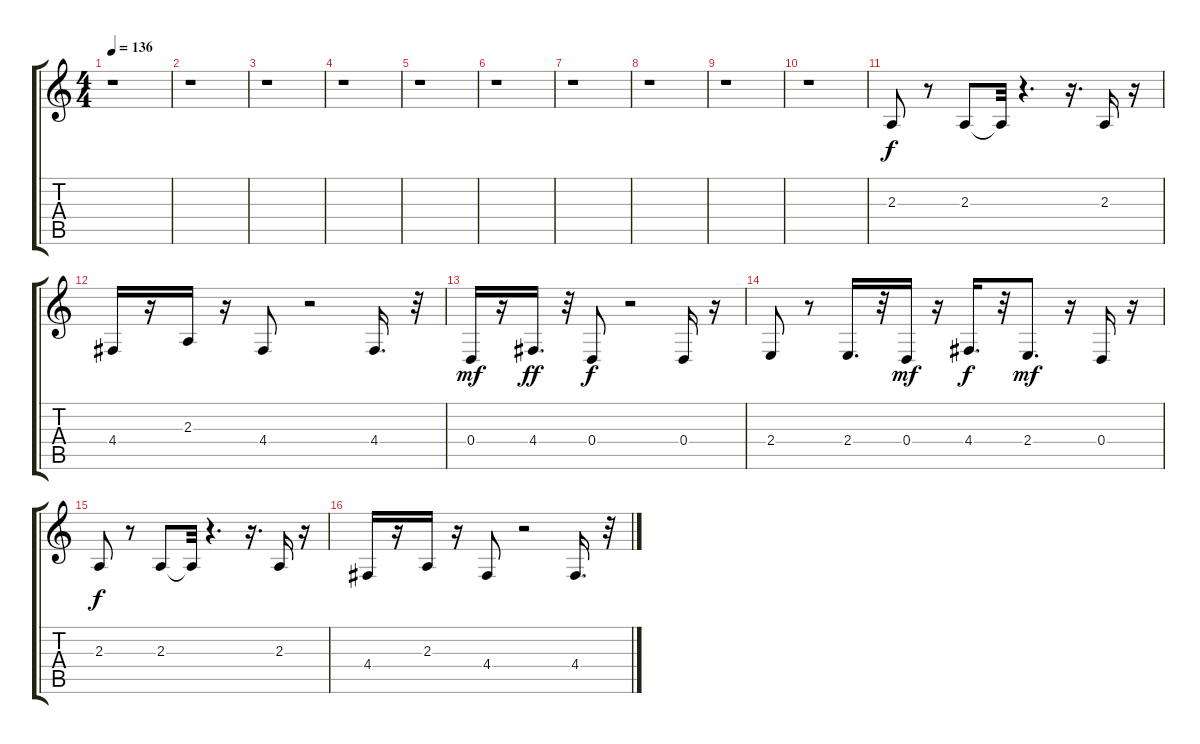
\track "" {instrument pad3polysynth}
\staff {score tabs}
\tuning (E4 B3 G3 D3 A2 E2) {hide}
\ts (4 4)
\tempo 136
\clef g2
\ks c
r.1{dy mp} |
r.1 |
r.1 |
r.1 |
r.1 |
r.1 |
r.1 |
r.1 |
r.1 |
r.1 |
2.3.8{dy f} r.8 2.3.8 2.3{t}.32 r.4{d} r.16{d} 2.3.16 r.16 |
4.4.16 r.16 2.3.16 r.16 4.4.8 r.2 4.4.16{d} r.32 |
0.4.16{dy mf} r.16 4.4.16{d dy ff} r.32 0.4.8{dy f} r.2 0.4.16 r.16 |
2.4.8 r.8 2.4.16{d} r.32 0.4.16{dy mf} r.16 4.4.16{d dy f} r.32 2.4.8{d dy mf} r.16 0.4.16 r.16 |
2.3.8{dy f} r.8 2.3.8 2.3{t}.32 r.4{d} r.16{d} 2.3.16 r.16 |
4.4.16 r.16 2.3.16 r.16 4.4.8 r.2 4.4.16{d} r.32
